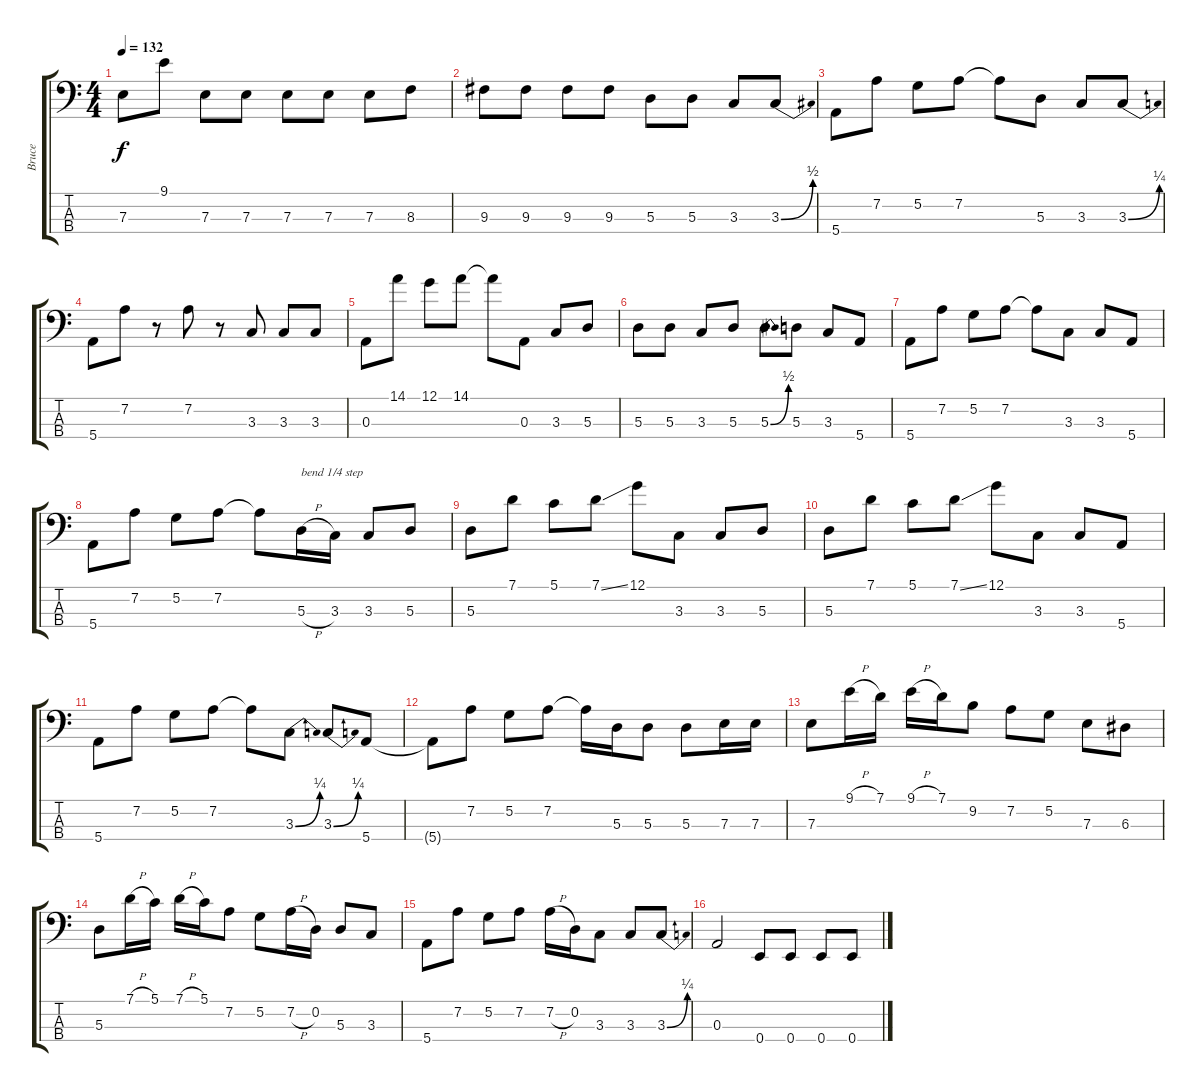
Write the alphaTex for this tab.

\track ("Bruce" "Bruce") {instrument electricbassfinger}
\staff {score tabs}
\tuning (G2 D2 A1 E1) {hide}
\ts (4 4)
\tempo 132
\clef f4
\ks c
7.3.8{dy f} 9.1.8 7.3.8 7.3.8 7.3.8 7.3.8 7.3.8 8.3.8 |
9.3.8 9.3.8 9.3.8 9.3.8 5.3.8 5.3.8 3.3.8 3.3{be (bend 0 0 60 2)}.8 |
5.4.8 7.2.8 5.2.8 7.2.8 7.2{t}.8 5.3.8 3.3.8 3.3{be (bend 0 0 60 1)}.8 |
5.4.8 7.2.8 r.8 7.2.8 r.8 3.3.8 3.3.8 3.3.8 |
0.3.8 14.1.8 12.1.8 14.1.8 14.1{t}.8 0.3.8 3.3.8 5.3.8 |
5.3.8 5.3.8 3.3.8 5.3.8 5.3{be (bend 0 0 60 2)}.8 5.3.8 3.3.8 5.4.8 |
5.4.8 7.2.8 5.2.8 7.2.8 7.2{t}.8 3.3.8 3.3.8 5.4.8 |
5.4.8 7.2.8 5.2.8 7.2.8 7.2{t}.8 5.3{h}.16{txt "bend 1/4 step"} 3.3.16 3.3.8 5.3.8 |
5.3.8 7.1.8 5.1.8 7.1{ss}.8 12.1.8 3.3.8 3.3.8 5.3.8 |
5.3.8 7.1.8 5.1.8 7.1{ss}.8 12.1.8 3.3.8 3.3.8 5.4.8 |
5.4.8 7.2.8 5.2.8 7.2.8 7.2{t}.8 3.3{be (bend 0 0 60 1)}.8 3.3{be (bend 0 0 60 1)}.8 5.4.8 |
5.4{t}.8 7.2.8 5.2.8 7.2.8 7.2{t}.16 5.3.16 5.3.8 5.3.8 7.3.16 7.3.16 |
7.3.8 9.1{h}.16 7.1.16 9.1{h}.16 7.1.16 9.2.8 7.2.8 5.2.8 7.3.8 6.3.8 |
5.3.8 7.1{h}.16 5.1.16 7.1{h}.16 5.1.16 7.2.8 5.2.8 7.2{h}.16 0.2.16 5.3.8 3.3.8 |
5.4.8 7.2.8 5.2.8 7.2.8 7.2{h}.16 0.2.16 3.3.8 3.3.8 3.3{be (bend 0 0 60 1)}.8 |
0.3.2 0.4.8 0.4.8 0.4.8 0.4.8
